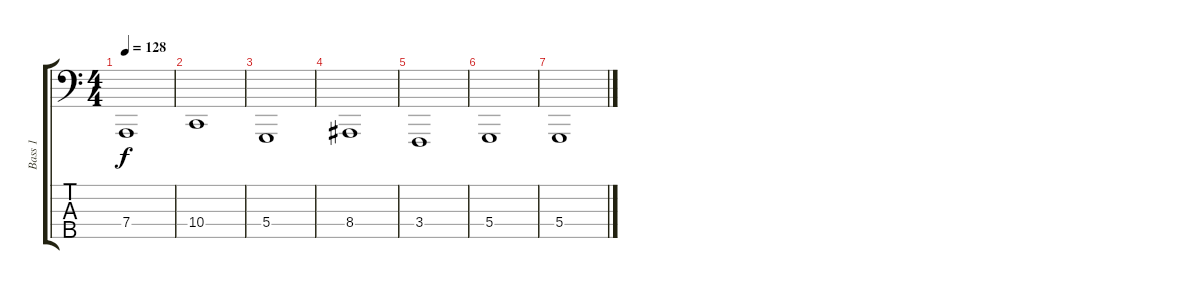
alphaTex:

\track ("Bass 1" "Bass 1") {instrument lead2sawtooth}
\staff {score tabs}
\tuning (F2 C2 G1 D1 A0) {hide}
\ts (4 4)
\tempo 128
\clef f4
\ks c
7.4.1{dy f} |
10.4.1 |
5.4.1 |
8.4.1 |
3.4.1 |
5.4.1 |
5.4.1
